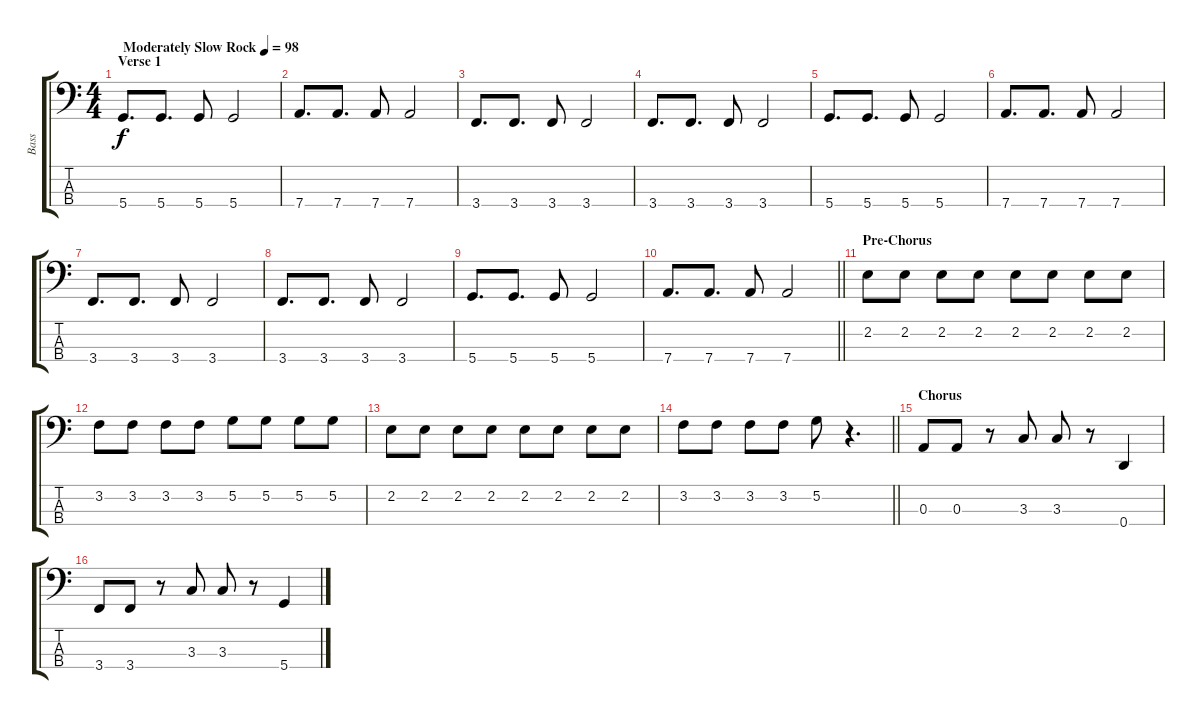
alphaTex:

\track ("Bass" "Bass") {instrument electricbassfinger}
\staff {score tabs}
\tuning (G2 D2 A1 D1) {hide}
\ts (4 4)
\section ("" "Verse 1")
\tempo (98 "Moderately Slow Rock")
\clef f4
\ks c
5.4.8{d dy f instrument electricbassfinger} 5.4.8{d} 5.4.8 5.4.2 |
7.4.8{d} 7.4.8{d} 7.4.8 7.4.2 |
3.4.8{d} 3.4.8{d} 3.4.8 3.4.2 |
3.4.8{d} 3.4.8{d} 3.4.8 3.4.2 |
5.4.8{d} 5.4.8{d} 5.4.8 5.4.2 |
7.4.8{d} 7.4.8{d} 7.4.8 7.4.2 |
3.4.8{d} 3.4.8{d} 3.4.8 3.4.2 |
3.4.8{d} 3.4.8{d} 3.4.8 3.4.2 |
5.4.8{d} 5.4.8{d} 5.4.8 5.4.2 |
\barLineRight lightlight
7.4.8{d} 7.4.8{d} 7.4.8 7.4.2 |
\section ("" "Pre-Chorus")
2.2.8 2.2.8 2.2.8 2.2.8 2.2.8 2.2.8 2.2.8 2.2.8 |
3.2.8 3.2.8 3.2.8 3.2.8 5.2.8 5.2.8 5.2.8 5.2.8 |
2.2.8 2.2.8 2.2.8 2.2.8 2.2.8 2.2.8 2.2.8 2.2.8 |
\barLineRight lightlight
3.2.8 3.2.8 3.2.8 3.2.8 5.2.8 r.4{d} |
\section ("" "Chorus")
0.3.8 0.3.8 r.8 3.3.8 3.3.8 r.8 0.4.4 |
3.4.8 3.4.8 r.8 3.3.8 3.3.8 r.8 5.4.4
